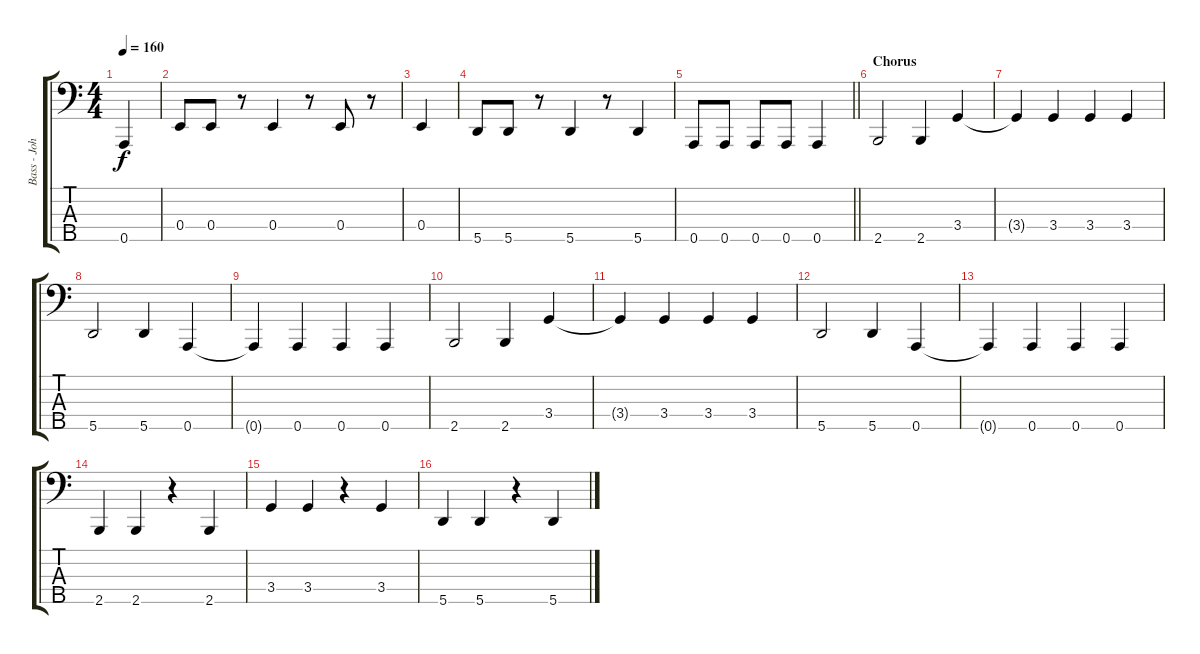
\track ("Bass - John Cooper" "Bass - Joh") {instrument electricbassfinger}
\staff {score tabs}
\tuning (G2 D2 A1 E1 A0) {hide}
\ts (4 4)
\tempo 160
\clef f4
\ks c
0.5.4{dy f} |
0.4.8 0.4.8 r.8 0.4.4 r.8 0.4.8 r.8 |
0.4.4 |
5.5.8 5.5.8 r.8 5.5.4 r.8 5.5.4 |
\barLineRight lightlight
0.5.8 0.5.8 0.5.8 0.5.8 0.5.4 |
\section ("" "Chorus")
2.5.2 2.5.4 3.4.4 |
3.4{t}.4 3.4.4 3.4.4 3.4.4 |
5.5.2 5.5.4 0.5.4 |
0.5{t}.4 0.5.4 0.5.4 0.5.4 |
2.5.2 2.5.4 3.4.4 |
3.4{t}.4 3.4.4 3.4.4 3.4.4 |
5.5.2 5.5.4 0.5.4 |
0.5{t}.4 0.5.4 0.5.4 0.5.4 |
2.5.4 2.5.4 r.4 2.5.4 |
3.4.4 3.4.4 r.4 3.4.4 |
5.5.4 5.5.4 r.4 5.5.4
